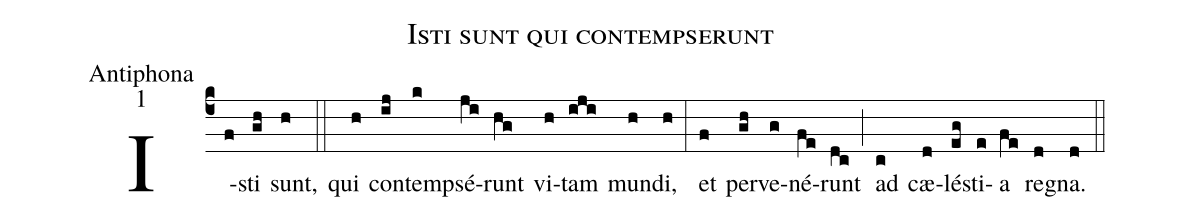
name:Isti sunt qui contempserunt;
office-part:Antiphona;
mode:1;
%%
(c4) I(f)sti(gh) sunt,(h) (::)
qui(h) con(ij)tem(k)psé(ji)runt(hg) vi(h)tam(iji) mun(h)di,(h) (:)
et(f) per(gh)ve(g)né(fe)runt(dc) (;) ad(c) cæ(d)lé(eg)sti(e)a(fe) re(d)gna.(d) (::)
